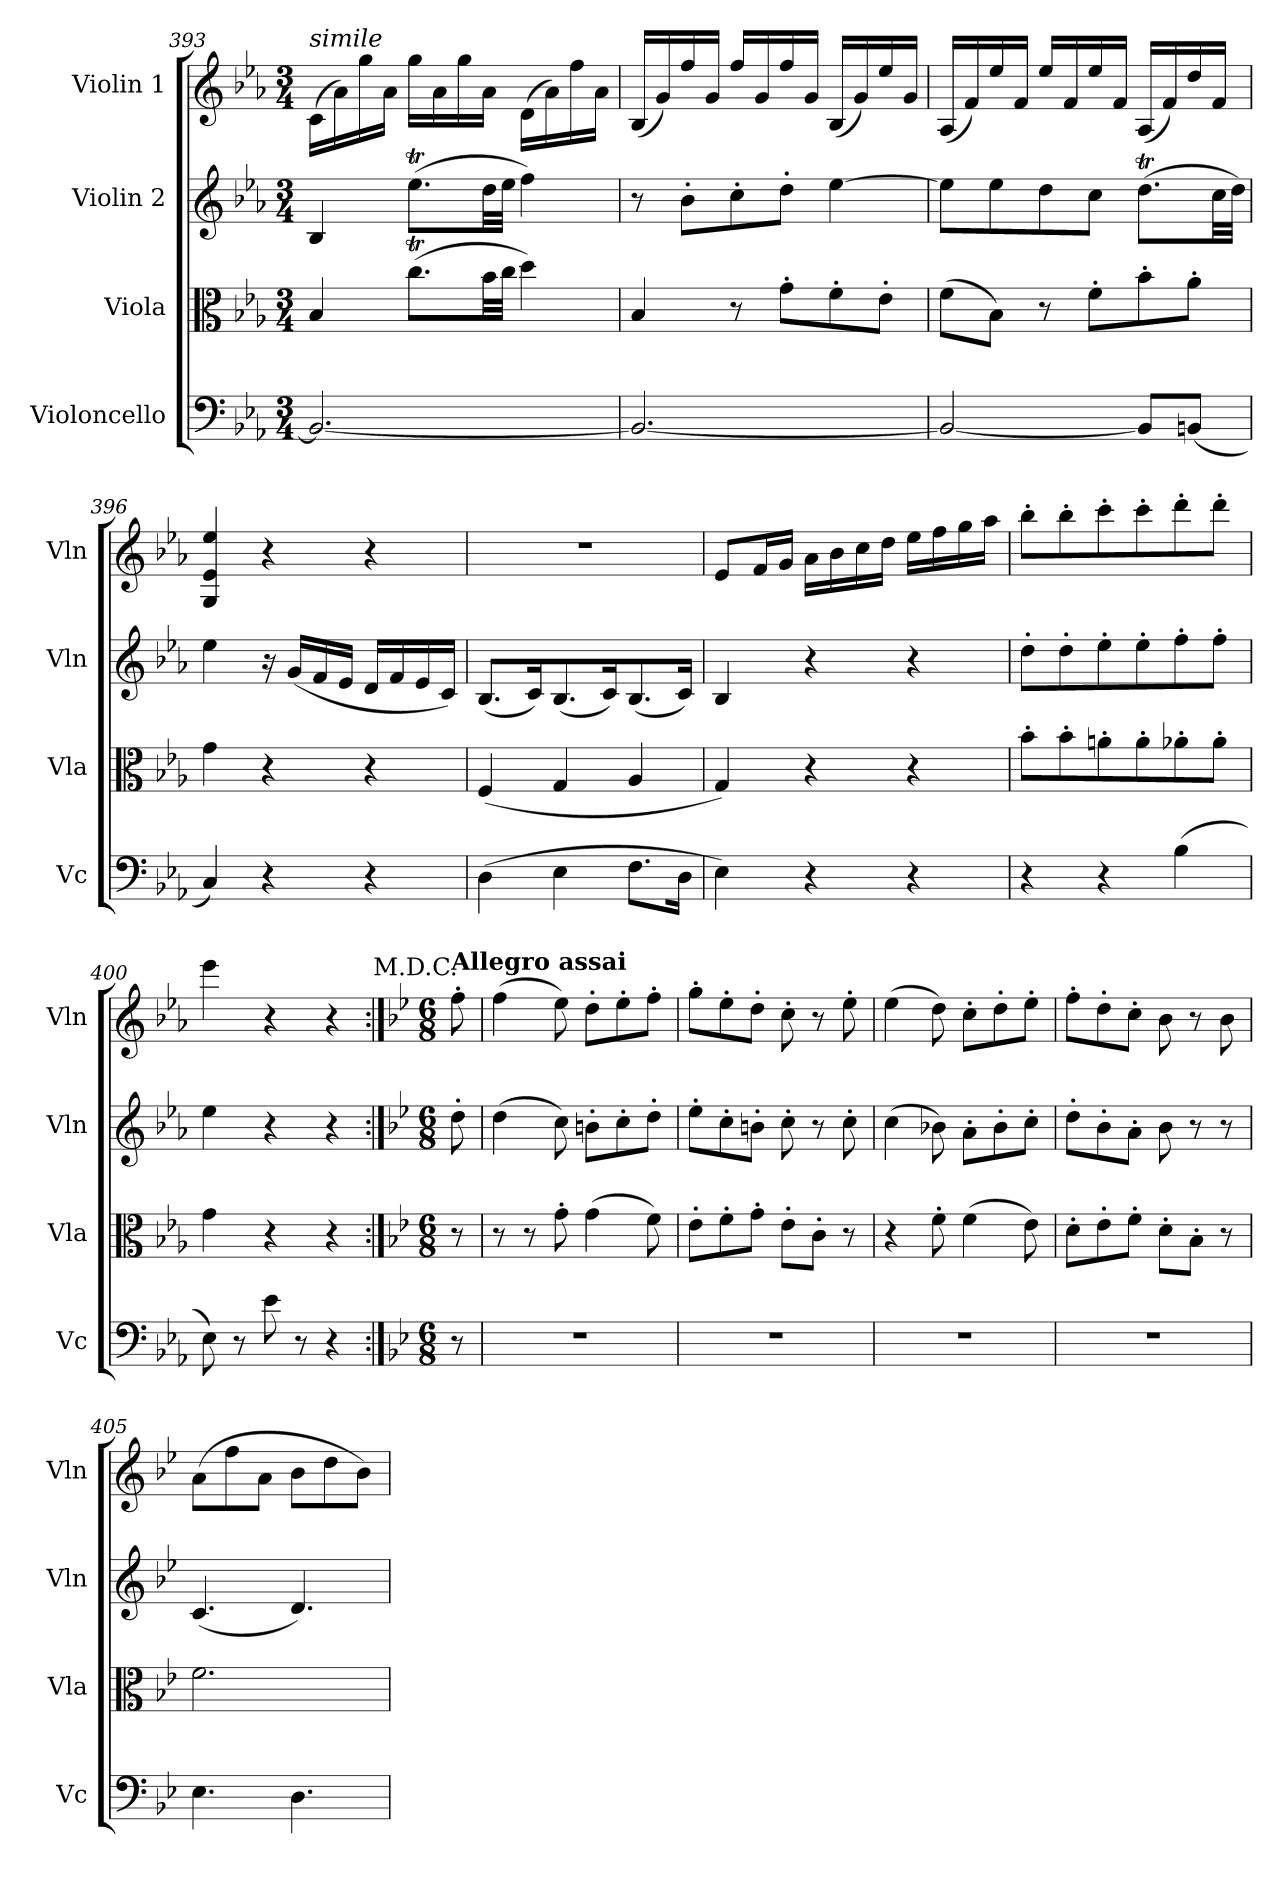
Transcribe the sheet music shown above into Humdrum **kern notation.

**kern	**dynam	**kern	**dynam	**kern	**dynam	**kern	**dynam
*part4	*part4	*part3	*part3	*part2	*part2	*part1	*part1
*staff4	*staff4	*staff3	*staff3	*staff2	*staff2	*staff1	*staff1
*I"Violoncello	*	*I"Viola	*	*I"Violin 2	*	*I"Violin 1	*
*I'Vc	*	*I'Vla	*	*I'Vln	*	*I'Vln	*
*clefF4	*	*clefC3	*	*clefG2	*	*clefG2	*
*k[b-e-a-]	*	*k[b-e-a-]	*	*k[b-e-a-]	*	*k[b-e-a-]	*
*M3/4	*	*M3/4	*	*M3/4	*	*M3/4	*
=393	=393	=393	=393	=393	=393	=393	=393
!	!	!	!	!	!	!LO:TX:a:i:t=simile	!
2.BB-/_	.	4B-/	.	4B-/	.	(>16c\LL	.
.	.	.	.	.	.	16a-\)	.
.	.	.	.	.	.	16gg\	.
.	.	.	.	.	.	16a-\JJ	.
.	.	(>8.ccT\L	.	(>8.ee-T\L	.	16gg\LL	.
.	.	.	.	.	.	16a-\	.
.	.	.	.	.	.	16gg\	.
.	.	32b-\LL	.	32dd\LL	.	16a-\JJ	.
.	.	32cc\JJJ	.	32ee-\JJJ	.	.	.
.	.	4dd\)	.	4ff\)	.	(>16d\LL	.
.	.	.	.	.	.	16a-\)	.
.	.	.	.	.	.	16ff\	.
.	.	.	.	.	.	16a-\JJ	.
=394	=394	=394	=394	=394	=394	=394	=394
2.BB-/_	.	4B-/	.	8r	.	(<16B-/LL	.
.	.	.	.	.	.	16g/)	.
.	.	.	.	8b-'\L	.	16ff/	.
.	.	.	.	.	.	16g/JJ	.
.	.	8r	.	8cc'\	.	16ff/LL	.
.	.	.	.	.	.	16g/	.
.	.	8g'\L	.	8dd'\J	.	16ff/	.
.	.	.	.	.	.	16g/JJ	.
.	.	8f'\	.	[4ee-\	.	(<16B-/LL	.
.	.	.	.	.	.	16g/)	.
.	.	8e-'\J	.	.	.	16ee-/	.
.	.	.	.	.	.	16g/JJ	.
!!LO:LB:g=z
=395	=395	=395	=395	=395	=395	=395	=395
2BB-/_	.	(>8f\L	.	8ee-\L]	.	(<16A-/LL	.
.	.	.	.	.	.	16f/)	.
.	.	8B-\J)	.	8ee-\	.	16ee-/	.
.	.	.	.	.	.	16f/JJ	.
.	.	8r	.	8dd\	.	16ee-/LL	.
.	.	.	.	.	.	16f/	.
!	!	!	!LO:DY:b	!	!	!	!
.	.	8f'\L	other-dynamics	8cc\J	.	16ee-/	.
.	.	.	.	.	.	16f/JJ	.
8BB-/L]	.	8b-'\	.	(>8.ddt\L	.	(<16A-/LL	.
.	.	.	.	.	.	16f/)	.
!	!LO:DY:b	!	!	!	!	!	!
(<8BBn/J	other-dynamics	8a-'\J	.	.	.	16dd/	.
.	.	.	.	32cc\LL	.	16f/JJ	.
.	.	.	.	32dd\JJJ)	.	.	.
=396	=396	=396	=396	=396	=396	=396	=396
4C/)	.	4g\	.	4ee-\	.	4G/ 4e-/ 4ee-/	.
4r	.	4r	.	16r	.	4r	.
!	!	!	!	!	!LO:DY:b	!	!
.	.	.	.	(<16g/LL	other-dynamics	.	.
.	.	.	.	16f/	.	.	.
.	.	.	.	16e-/JJ	.	.	.
4r	.	4r	.	16d/LL	.	4r	.
.	.	.	.	16f/	.	.	.
.	.	.	.	16e-/	.	.	.
.	.	.	.	16c/JJ)	.	.	.
=397	=397	=397	=397	=397	=397	=397	=397
!	!LO:DY:b	!	!LO:DY:b	!	!	!	!
(>4D\	other-dynamics	(<4F/	other-dynamics	(<8.B-/L	.	2.r	.
.	.	.	.	16c/K)	.	.	.
4E-\	.	4G/	.	(<8.B-/	.	.	.
.	.	.	.	16c/K)	.	.	.
8.F\L	.	4A-/	.	(<8.B-/	.	.	.
16D\Jk	.	.	.	16c/Jk)	.	.	.
=398	=398	=398	=398	=398	=398	=398	=398
!	!	!	!	!	!	!	!LO:DY:b
4E-\)	.	4G/)	.	4B-/	.	8e-/L	other-dynamics
.	.	.	.	.	.	16f/L	.
.	.	.	.	.	.	16g/JJ	.
4r	.	4r	.	4r	.	16a-\LL	.
.	.	.	.	.	.	16b-\	.
.	.	.	.	.	.	16cc\	.
.	.	.	.	.	.	16dd\JJ	.
4r	.	4r	.	4r	.	16ee-\LL	.
.	.	.	.	.	.	16ff\	.
.	.	.	.	.	.	16gg\	.
.	.	.	.	.	.	16aa-\JJ	.
=399	=399	=399	=399	=399	=399	=399	=399
4r	.	8b-'\L	.	8dd'\L	.	8bb-'\L	.
.	.	8b-'\	.	8dd'\	.	8bb-'\	.
4r	.	8an'\	.	8ee-'\	.	8ccc'\	.
.	.	8a'\	.	8ee-'\	.	8ccc'\	.
(>4B-\	.	8a-X'\	.	8ff'\	.	8ddd'\	.
.	.	8a-'\J	.	8ff'\J	.	8ddd'\J	.
=400	=400	=400	=400	=400	=400	=400	=400
8E-\)	.	4g\	.	4ee-\	.	4eee-\	.
8r	.	.	.	.	.	.	.
8e-\	.	4r	.	4r	.	4r	.
8r	.	.	.	.	.	.	.
4r	.	4r	.	4r	.	4r	.
!	!	!	!	!	!	!LO:TX:a:t=M.D.C.	!
!!LO:PB:g=z
=400X1:|!	=400X1:|!	=400X1:|!	=400X1:|!	=400X1:|!	=400X1:|!	=400X1:|!	=400X1:|!
*k[b-e-]	*	*k[b-e-]	*	*k[b-e-]	*	*k[b-e-]	*
*M6/8	*	*M6/8	*	*M6/8	*	*M6/8	*
!	!	!	!	!	!	!LO:TX:a:B:t=Allegro assai	!
!	!	!	!	!	!LO:DY:b	!	!LO:DY:b
8r	.	8r	.	8dd'\	other-dynamics	8ff'\	other-dynamics
=401	=401	=401	=401	=401	=401	=401	=401
2.r	.	8r	.	(>4dd\	.	(>4ff\	.
.	.	8r	.	.	.	.	.
!	!	!	!LO:DY:b	!	!	!	!
.	.	8g'\	other-dynamics	8cc\)	.	8ee-\)	.
.	.	(>4g\	.	8bn'\L	.	8dd'\L	.
.	.	.	.	8cc'\	.	8ee-'\	.
.	.	8f\)	.	8dd'\J	.	8ff'\J	.
=402	=402	=402	=402	=402	=402	=402	=402
2.r	.	8e-'\L	.	8ee-'\L	.	8gg'\L	.
.	.	8f'\	.	8cc'\	.	8ee-'\	.
.	.	8g'\J	.	8bn'\J	.	8dd'\J	.
.	.	8e-'\L	.	8cc'\	.	8cc'\	.
.	.	8c'\J	.	8r	.	8r	.
.	.	8r	.	8cc'\	.	8ee-'\	.
=403	=403	=403	=403	=403	=403	=403	=403
2.r	.	4r	.	(>4cc\	.	(>4ee-\	.
.	.	8f'\	.	8b-X\)	.	8dd\)	.
.	.	(>4f\	.	8a'\L	.	8cc'\L	.
.	.	.	.	8b-'\	.	8dd'\	.
.	.	8e-\)	.	8cc'\J	.	8ee-'\J	.
=404	=404	=404	=404	=404	=404	=404	=404
2.r	.	8d'\L	.	8dd'\L	.	8ff'\L	.
.	.	8e-'\	.	8b-'\	.	8dd'\	.
.	.	8f'\J	.	8a'\J	.	8cc'\J	.
.	.	8d'\L	.	8b-\	.	8b-\	.
.	.	8B-'\J	.	8r	.	8r	.
.	.	8r	.	8r	.	8b-\	.
=405	=405	=405	=405	=405	=405	=405	=405
!	!LO:DY:b	!	!	!	!	!	!
4.E-\	other-dynamics	2.f\	.	(<4.c/	.	(>8a\L	.
.	.	.	.	.	.	8ff\	.
.	.	.	.	.	.	8a\J	.
4.D\	.	.	.	4.d/)	.	8b-\L	.
.	.	.	.	.	.	8dd\	.
.	.	.	.	.	.	8b-\J)	.
=	=	=	=	=	=	=	=
*-	*-	*-	*-	*-	*-	*-	*-
